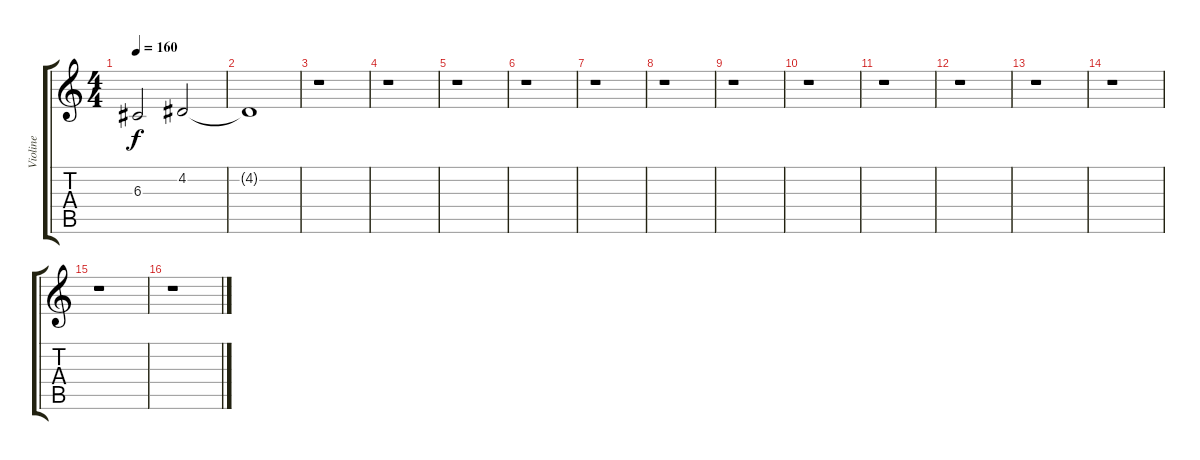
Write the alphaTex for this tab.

\track ("Violine" "Violine") {instrument violin}
\staff {score tabs}
\tuning (E4 B3 G3 D3 A2 E2) {hide}
\ts (4 4)
\tempo 160
\clef g2
\ks c
6.3.2{dy f} 4.2.2 |
4.2{t}.1 |
r.1 |
r.1 |
r.1 |
r.1 |
r.1 |
r.1 |
r.1 |
r.1 |
r.1 |
r.1 |
r.1 |
r.1 |
r.1 |
r.1
